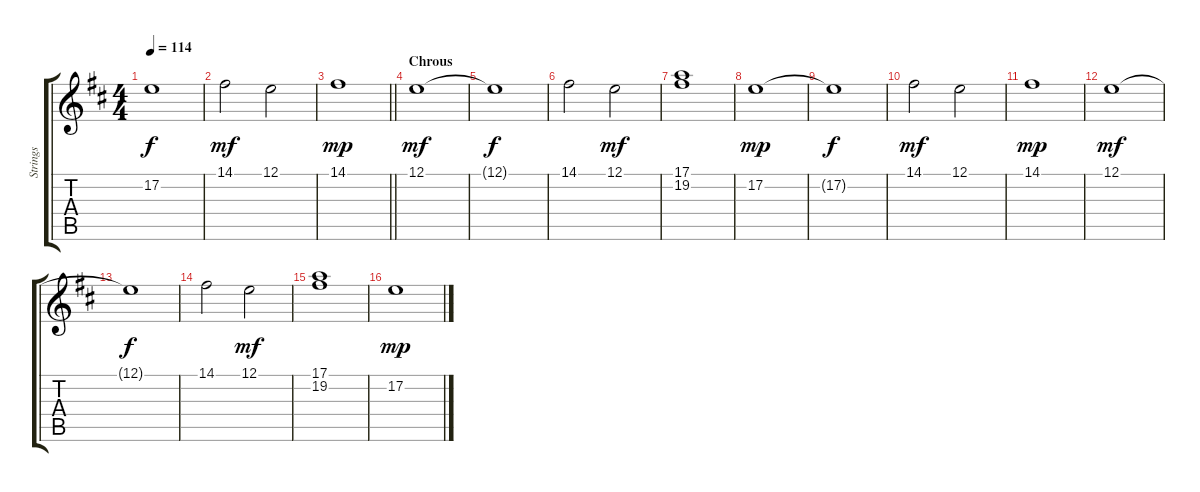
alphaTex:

\track ("Strings" "Strings") {instrument stringensemble2}
\staff {score tabs}
\tuning (E4 B3 G3 D3 A2 E2) {hide}
\ts (4 4)
\tempo 114
\clef g2
\ks d
17.2{t}.1{dy f} |
14.1.2{dy mf} 12.1.2 |
\barLineRight lightlight
14.1.1{dy mp} |
\section ("" "Chrous")
12.1.1{dy mf} |
12.1{t}.1{dy f} |
14.1.2 12.1.2{dy mf} |
(17.1 19.2).1 |
17.2.1{dy mp} |
17.2{t}.1{dy f} |
14.1.2{dy mf} 12.1.2 |
14.1.1{dy mp} |
12.1.1{dy mf} |
12.1{t}.1{dy f} |
14.1.2 12.1.2{dy mf} |
(17.1 19.2).1 |
17.2.1{dy mp}
